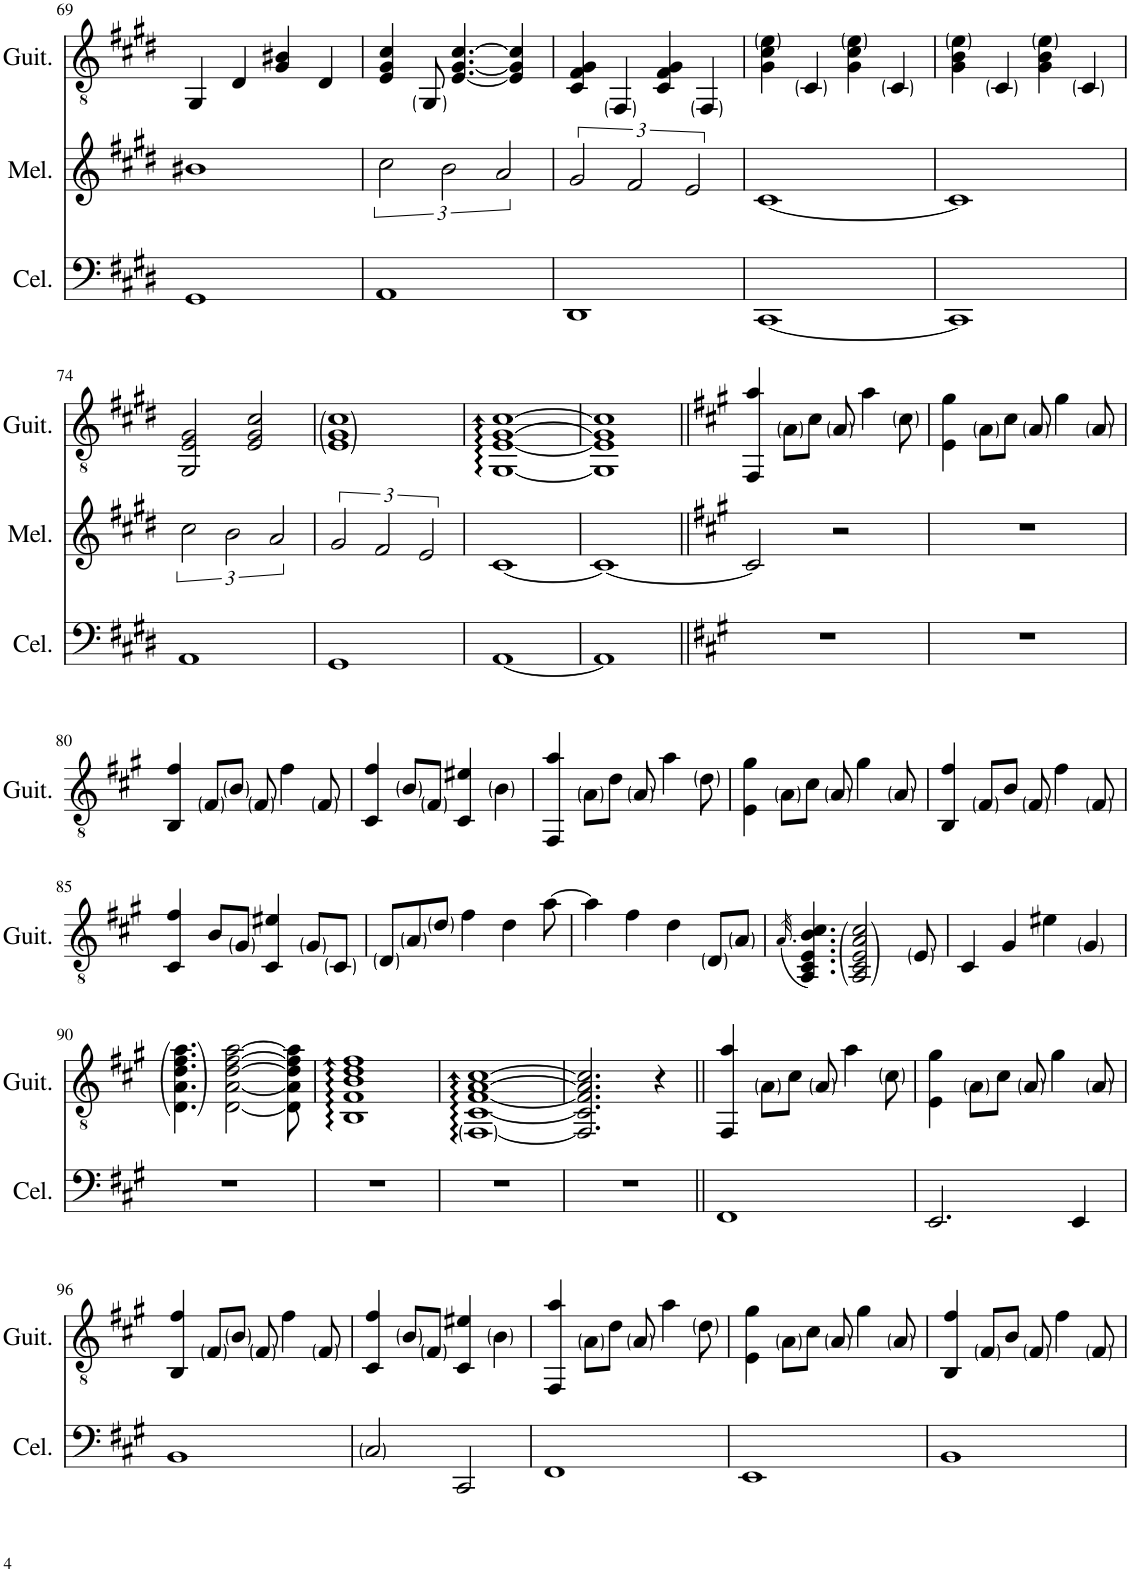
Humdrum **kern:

**kern	**kern	**kern
*part3	*part2	*part1
*staff3	*staff2	*staff1
*I"Cello	*I"Melodica	*I"Guitar
*I'Cel.	*I'Mel.	*I'Guit.
!!LO:PB:g=z
*clefF4	*clefG2	*clefGv2
*k[f#c#g#d#]	*k[f#c#g#d#]	*k[f#c#g#d#]
*M4/4	*M4/4	*M4/4
=69	=69	=69
1GG#	1b#X	4GG#/
.	.	4D#/
.	.	4G#/ 4B#X/
.	.	4D#/
=70	=70	=70
1AA	3cc#\	4E/ 4G#/ 4c#/
.	.	8GG#/
.	3b\	.
.	.	[4.E/ [4.G#/ [4.c#/
.	3a/	.
.	.	4E/] 4G#/] 4c#/]
=71	=71	=71
1DD#	3g#/	4C#/ 4F#/ 4G#/
.	.	4FF#/
.	3f#/	.
.	.	4C#/ 4F#/ 4G#/
.	3e/	.
.	.	4FF#/
=72	=72	=72
[1CC#	[1c#	4G#\ 4c#\ 4e\
.	.	4C#/
.	.	4G#\ 4c#\ 4e\
.	.	4C#/
=73	=73	=73
1CC#]	1c#]	4G#\ 4B\ 4e\
.	.	4C#/
.	.	4G#\ 4B\ 4e\
.	.	4C#/
!!LO:LB:g=z
=74	=74	=74
1AA	3cc#\	2GG#/ 2E/ 2G#/
.	3b\	.
.	.	2E/ 2G#/ 2c#/
.	3a/	.
=75	=75	=75
1GG#	3g#/	1E 1G# 1c#
.	3f#/	.
.	3e/	.
=76	=76	=76
[1AA	[1c#	[1GG# [1E [1G# [1c#
=77	=77	=77
1AA]	1c#_	1GG#] 1E] 1G#] 1c#]
=78||	=78||	=78||
*k[f#c#g#]	*k[f#c#g#]	*k[f#c#g#]
1r	2c#/]	4FF#/ 4a/
.	.	8A\L
.	.	8c#\J
.	2r	8A/
.	.	4a\
.	.	8c#\
=79	=79	=79
1r	1r	4E\ 4g#\
.	.	8A\L
.	.	8c#\J
.	.	8A/
.	.	4g#\
.	.	8A/
!!LO:LB:g=z
=80	=80	=80
1r	1r	4BB/ 4f#/
.	.	8F#/L
.	.	8B/J
.	.	8F#/
.	.	4f#\
.	.	8F#/
=81	=81	=81
1r	1r	4C#/ 4f#/
.	.	8B/L
.	.	8F#/J
.	.	4C#/ 4e#X/
.	.	4B\
=82	=82	=82
1r	1r	4FF#/ 4a/
.	.	8A\L
.	.	8d\J
.	.	8A/
.	.	4a\
.	.	8d\
=83	=83	=83
1r	1r	4E\ 4g#\
.	.	8A\L
.	.	8c#\J
.	.	8A/
.	.	4g#\
.	.	8A/
=84	=84	=84
1r	1r	4BB/ 4f#/
.	.	8F#/L
.	.	8B/J
.	.	8F#/
.	.	4f#\
.	.	8F#/
!!LO:LB:g=z
=85	=85	=85
1r	1r	4C#/ 4f#/
.	.	8B/L
.	.	8G#/J
.	.	4C#/ 4e#X/
.	.	8G#/L
.	.	8C#/J
=86	=86	=86
1r	1r	8D/L
.	.	8A/
.	.	8d/J
.	.	4f#\
.	.	4d\
.	.	[8a\
=87	=87	=87
1r	1r	4a\]
.	.	4f#\
.	.	4d\
.	.	8D/L
.	.	8A/J
=88	=88	=88
.	.	(32qA/
1r	1r	4.AA/ 4.C#/ 4.E/ 4.B/ 4.c#/)
.	.	2AA/ 2C#/ 2E/ 2A/ 2c#/
.	.	8E/
=89	=89	=89
1r	1r	4C#/
.	.	4G#/
.	.	4e#X\
.	.	4G#/
!!LO:LB:g=z
=90	=90	=90
1r	1r	4.D\ 4.A\ 4.d\ 4.f#\ 4.a\
.	.	[2D\ [2A\ [2d\ [2f#\ [2a\
.	.	8D\] 8A\] 8d\] 8f#\] 8a\]
=91	=91	=91
1r	1r	1BB 1F# 1B 1d 1f#
=92	=92	=92
1r	1r	[1FF# [1C# [1F# [1A [1c#
=93	=93	=93
1r	1r	2.FF#/] 2.C#/] 2.F#/] 2.A/] 2.c#/]
.	.	4r
=94||	=94||	=94||
1FF#	1r	4FF#/ 4a/
.	.	8A\L
.	.	8c#\J
.	.	8A/
.	.	4a\
.	.	8c#\
=95	=95	=95
2.EE/	1r	4E\ 4g#\
.	.	8A\L
.	.	8c#\J
.	.	8A/
.	.	4g#\
4EE/	.	.
.	.	8A/
!!LO:LB:g=z
=96	=96	=96
1BB	1r	4BB/ 4f#/
.	.	8F#/L
.	.	8B/J
.	.	8F#/
.	.	4f#\
.	.	8F#/
=97	=97	=97
2C#/	1r	4C#/ 4f#/
.	.	8B/L
.	.	8F#/J
2CC#/	.	4C#/ 4e#X/
.	.	4B\
=98	=98	=98
1FF#	1r	4FF#/ 4a/
.	.	8A\L
.	.	8d\J
.	.	8A/
.	.	4a\
.	.	8d\
=99	=99	=99
1EE	1r	4E\ 4g#\
.	.	8A\L
.	.	8c#\J
.	.	8A/
.	.	4g#\
.	.	8A/
=100	=100	=100
1BB	1r	4BB/ 4f#/
.	.	8F#/L
.	.	8B/J
.	.	8F#/
.	.	4f#\
.	.	8F#/
=	=	=
*-	*-	*-
